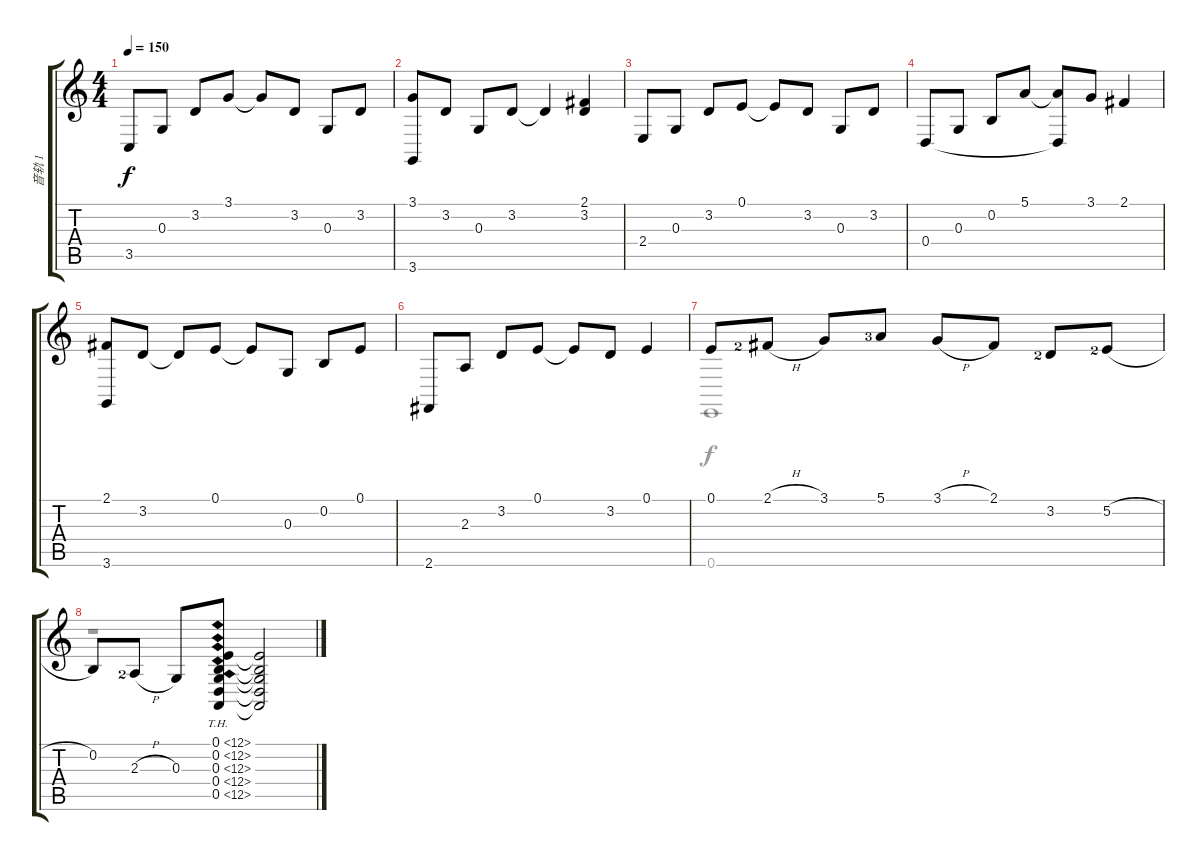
\track ("音轨 1" "音轨 1") {instrument acousticgrandpiano}
\staff {score tabs}
\tuning (E4 B3 G3 D3 A2 E2) {hide}
\voice
\ts (4 4)
\tempo 150
\clef g2
\ks c
3.5.8{dy f} 0.3.8 3.2.8 3.1.8 3.1{t}.8 3.2.8 0.3.8 3.2.8 |
(3.1 3.6).8 3.2.8 0.3.8 3.2.8 3.2{t}.4 (2.1 3.2).4 |
2.4.8 0.3.8 3.2.8 0.1.8 0.1{t}.8 3.2.8 0.3.8 3.2.8 |
0.4.8 0.3.8 0.2.8 5.1.8 (5.1{t} 0.4{t}).8 3.1.8 2.1.4 |
(2.1 3.6).8 3.2.8 3.2{t}.8 0.1.8 0.1{t}.8 0.3.8 0.2.8 0.1.8 |
2.6.8 2.3.8 3.2.8 0.1.8 0.1{t}.8 3.2.8 0.1.4 |
0.1.8 2.1{h rf 2}.8 3.1.8 5.1{rf 3}.8 3.1{h}.8 2.1.8 3.2{lf 2}.8 5.2{h rf 2}.8 |
0.2.8 2.3{h lf 2}.8 0.3.8 (0.1{th 12} 0.2{th 12} 0.3{th 12} 0.4{th 12} 0.5{th 12}).8 (0.1{t} 0.2{t} 0.3{t} 0.4{t} 0.5{t}).2
\voice
\clef g2
\ottava regular
\simile none
\ks c
|
|
|
|
|
|
0.6.1 |
r.1
